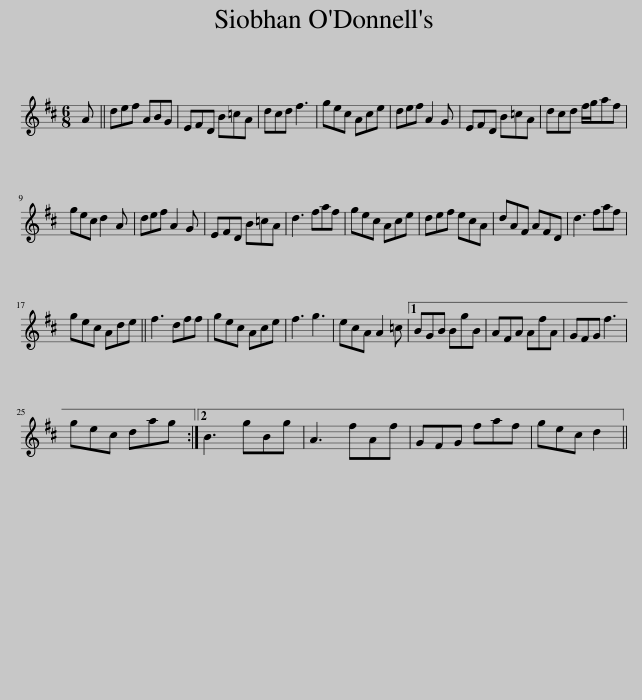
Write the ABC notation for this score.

X:1
L:1/8
M:6/8
I:linebreak $
K:D
V:1 treble
V:1
 A || def ABG | EFD B=cA | dcd f3 | gec Ace | %5
 def A2 G | EFD B=cA | dcd f/g/af |$ gec d2 A | def A2 G | %10
 EFD B=cA | d3 faf | gec Ace | def ecA | dAF AFD | %15
 d3 faf |$ gec Ade || f3 dff | gec Ace | f3 g3 | %20
 ecA A2 =c |1 BGB BgB | AFA AfA | GFG f3 |$ gec dag :|2 %25
 B3 gBg | A3 fAf | GFG faf | gec d2 || %29
